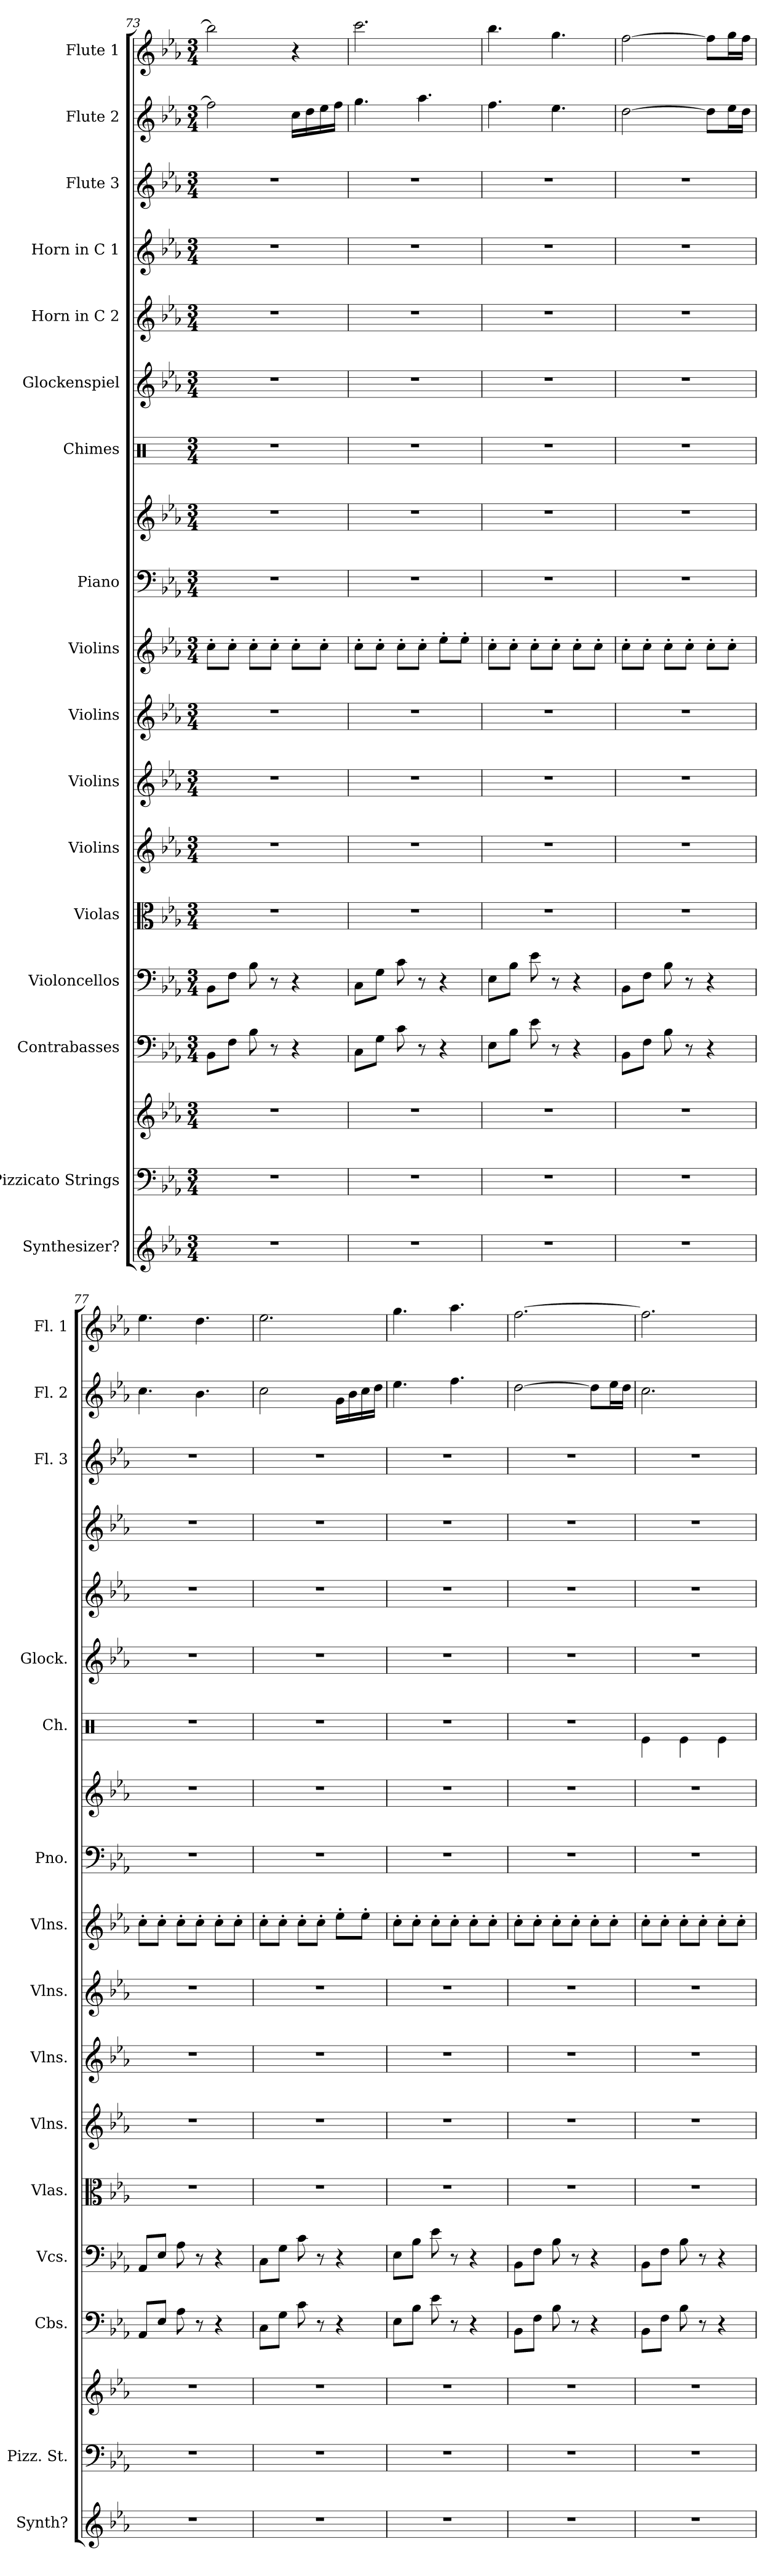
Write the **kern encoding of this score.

**kern	**kern	**kern	**kern	**kern	**kern	**kern	**kern	**kern	**kern	**kern	**kern	**kern	**kern	**kern	**kern	**kern	**kern	**kern
*part17	*part16	*part16	*part15	*part14	*part13	*part12	*part11	*part10	*part9	*part8	*part8	*part7	*part6	*part5	*part4	*part3	*part2	*part1
*staff19	*staff18	*staff17	*staff16	*staff15	*staff14	*staff13	*staff12	*staff11	*staff10	*staff9	*staff8	*staff7	*staff6	*staff5	*staff4	*staff3	*staff2	*staff1
*I"Synthesizer?	*I"Pizzicato Strings	*	*I"Contrabasses	*I"Violoncellos	*I"Violas	*I"Violins	*I"Violins	*I"Violins	*I"Violins	*I"Piano	*	*I"Chimes	*I"Glockenspiel	*I"Horn in C 2	*I"Horn in C 1	*I"Flute 3	*I"Flute 2	*I"Flute 1
*I'Synth?	*I'Pizz. St.	*	*I'Cbs.	*I'Vcs.	*I'Vlas.	*I'Vlns.	*I'Vlns.	*I'Vlns.	*I'Vlns.	*I'Pno.	*	*I'Ch.	*I'Glock.	*	*	*I'Fl. 3	*I'Fl. 2	*I'Fl. 1
*clefG2	*clefF4	*clefG2	*clefF4	*clefF4	*clefC3	*clefG2	*clefG2	*clefG2	*clefG2	*clefF4	*clefG2	*clefX	*clefG2	*clefG2	*clefG2	*clefG2	*clefG2	*clefG2
*	*	*	*ITrd7c12	*	*	*	*	*	*	*	*	*	*ITrd-14c-24	*ITrd7c12	*ITrd7c12	*	*	*
*k[b-e-a-]	*k[b-e-a-]	*k[b-e-a-]	*k[b-e-a-]	*k[b-e-a-]	*k[b-e-a-]	*k[b-e-a-]	*k[b-e-a-]	*k[b-e-a-]	*k[b-e-a-]	*k[b-e-a-]	*k[b-e-a-]	*k[]	*k[b-e-a-]	*k[b-e-a-]	*k[b-e-a-]	*k[b-e-a-]	*k[b-e-a-]	*k[b-e-a-]
*M3/4	*M3/4	*M3/4	*M3/4	*M3/4	*M3/4	*M3/4	*M3/4	*M3/4	*M3/4	*M3/4	*M3/4	*M3/4	*M3/4	*M3/4	*M3/4	*M3/4	*M3/4	*M3/4
=73	=73	=73	=73	=73	=73	=73	=73	=73	=73	=73	=73	=73	=73	=73	=73	=73	=73	=73
2.r	2.r	2.r	8BBB-\L	8BB-\L	2.r	2.r	2.r	2.r	8cc'\L	2.r	2.r	2.r	2.r	2.r	2.r	2.r	2ff\]	2bb-\]
.	.	.	8FF\J	8F\J	.	.	.	.	8cc'\J	.	.	.	.	.	.	.	.	.
.	.	.	8BB-\	8B-\	.	.	.	.	8cc'\L	.	.	.	.	.	.	.	.	.
.	.	.	8r	8r	.	.	.	.	8cc'\J	.	.	.	.	.	.	.	.	.
.	.	.	4r	4r	.	.	.	.	8cc'\L	.	.	.	.	.	.	.	16cc\LL	4r
.	.	.	.	.	.	.	.	.	.	.	.	.	.	.	.	.	16dd\	.
.	.	.	.	.	.	.	.	.	8cc'\J	.	.	.	.	.	.	.	16ee-\	.
.	.	.	.	.	.	.	.	.	.	.	.	.	.	.	.	.	16ff\JJ	.
!!LO:LB:g=z
=74	=74	=74	=74	=74	=74	=74	=74	=74	=74	=74	=74	=74	=74	=74	=74	=74	=74	=74
2.r	2.r	2.r	8CC\L	8C\L	2.r	2.r	2.r	2.r	8cc'\L	2.r	2.r	2.r	2.r	2.r	2.r	2.r	4.gg\	2.ccc\
.	.	.	8GG\J	8G\J	.	.	.	.	8cc'\J	.	.	.	.	.	.	.	.	.
.	.	.	8C\	8c\	.	.	.	.	8cc'\L	.	.	.	.	.	.	.	.	.
.	.	.	8r	8r	.	.	.	.	8cc'\J	.	.	.	.	.	.	.	4.aa-\	.
.	.	.	4r	4r	.	.	.	.	8ee-'\L	.	.	.	.	.	.	.	.	.
.	.	.	.	.	.	.	.	.	8ee-'\J	.	.	.	.	.	.	.	.	.
=75	=75	=75	=75	=75	=75	=75	=75	=75	=75	=75	=75	=75	=75	=75	=75	=75	=75	=75
2.r	2.r	2.r	8EE-\L	8E-\L	2.r	2.r	2.r	2.r	8cc'\L	2.r	2.r	2.r	2.r	2.r	2.r	2.r	4.ff\	4.bb-\
.	.	.	8BB-\J	8B-\J	.	.	.	.	8cc'\J	.	.	.	.	.	.	.	.	.
.	.	.	8E-\	8e-\	.	.	.	.	8cc'\L	.	.	.	.	.	.	.	.	.
.	.	.	8r	8r	.	.	.	.	8cc'\J	.	.	.	.	.	.	.	4.ee-\	4.gg\
.	.	.	4r	4r	.	.	.	.	8cc'\L	.	.	.	.	.	.	.	.	.
.	.	.	.	.	.	.	.	.	8cc'\J	.	.	.	.	.	.	.	.	.
=76	=76	=76	=76	=76	=76	=76	=76	=76	=76	=76	=76	=76	=76	=76	=76	=76	=76	=76
2.r	2.r	2.r	8BBB-\L	8BB-\L	2.r	2.r	2.r	2.r	8cc'\L	2.r	2.r	2.r	2.r	2.r	2.r	2.r	[2dd\	[2ff\
.	.	.	8FF\J	8F\J	.	.	.	.	8cc'\J	.	.	.	.	.	.	.	.	.
.	.	.	8BB-\	8B-\	.	.	.	.	8cc'\L	.	.	.	.	.	.	.	.	.
.	.	.	8r	8r	.	.	.	.	8cc'\J	.	.	.	.	.	.	.	.	.
.	.	.	4r	4r	.	.	.	.	8cc'\L	.	.	.	.	.	.	.	8dd\L]	8ff\L]
.	.	.	.	.	.	.	.	.	8cc'\J	.	.	.	.	.	.	.	16ee-\L	16gg\L
.	.	.	.	.	.	.	.	.	.	.	.	.	.	.	.	.	16dd\JJ	16ff\JJ
=77	=77	=77	=77	=77	=77	=77	=77	=77	=77	=77	=77	=77	=77	=77	=77	=77	=77	=77
2.r	2.r	2.r	8AAA-/L	8AA-/L	2.r	2.r	2.r	2.r	8cc'\L	2.r	2.r	2.r	2.r	2.r	2.r	2.r	4.cc\	4.ee-\
.	.	.	8EE-/J	8E-/J	.	.	.	.	8cc'\J	.	.	.	.	.	.	.	.	.
.	.	.	8AA-\	8A-\	.	.	.	.	8cc'\L	.	.	.	.	.	.	.	.	.
.	.	.	8r	8r	.	.	.	.	8cc'\J	.	.	.	.	.	.	.	4.b-\	4.dd\
.	.	.	4r	4r	.	.	.	.	8cc'\L	.	.	.	.	.	.	.	.	.
.	.	.	.	.	.	.	.	.	8cc'\J	.	.	.	.	.	.	.	.	.
!!LO:LB:g=z
=78	=78	=78	=78	=78	=78	=78	=78	=78	=78	=78	=78	=78	=78	=78	=78	=78	=78	=78
2.r	2.r	2.r	8CC\L	8C\L	2.r	2.r	2.r	2.r	8cc'\L	2.r	2.r	2.r	2.r	2.r	2.r	2.r	2cc\	2.ee-\
.	.	.	8GG\J	8G\J	.	.	.	.	8cc'\J	.	.	.	.	.	.	.	.	.
.	.	.	8C\	8c\	.	.	.	.	8cc'\L	.	.	.	.	.	.	.	.	.
.	.	.	8r	8r	.	.	.	.	8cc'\J	.	.	.	.	.	.	.	.	.
.	.	.	4r	4r	.	.	.	.	8ee-'\L	.	.	.	.	.	.	.	16g\LL	.
.	.	.	.	.	.	.	.	.	.	.	.	.	.	.	.	.	16b-\	.
.	.	.	.	.	.	.	.	.	8ee-'\J	.	.	.	.	.	.	.	16cc\	.
.	.	.	.	.	.	.	.	.	.	.	.	.	.	.	.	.	16dd\JJ	.
=79	=79	=79	=79	=79	=79	=79	=79	=79	=79	=79	=79	=79	=79	=79	=79	=79	=79	=79
2.r	2.r	2.r	8EE-\L	8E-\L	2.r	2.r	2.r	2.r	8cc'\L	2.r	2.r	2.r	2.r	2.r	2.r	2.r	4.ee-\	4.gg\
.	.	.	8BB-\J	8B-\J	.	.	.	.	8cc'\J	.	.	.	.	.	.	.	.	.
.	.	.	8E-\	8e-\	.	.	.	.	8cc'\L	.	.	.	.	.	.	.	.	.
.	.	.	8r	8r	.	.	.	.	8cc'\J	.	.	.	.	.	.	.	4.ff\	4.aa-\
.	.	.	4r	4r	.	.	.	.	8cc'\L	.	.	.	.	.	.	.	.	.
.	.	.	.	.	.	.	.	.	8cc'\J	.	.	.	.	.	.	.	.	.
=80	=80	=80	=80	=80	=80	=80	=80	=80	=80	=80	=80	=80	=80	=80	=80	=80	=80	=80
2.r	2.r	2.r	8BBB-\L	8BB-\L	2.r	2.r	2.r	2.r	8cc'\L	2.r	2.r	2.r	2.r	2.r	2.r	2.r	[2dd\	[2.ff\
.	.	.	8FF\J	8F\J	.	.	.	.	8cc'\J	.	.	.	.	.	.	.	.	.
.	.	.	8BB-\	8B-\	.	.	.	.	8cc'\L	.	.	.	.	.	.	.	.	.
.	.	.	8r	8r	.	.	.	.	8cc'\J	.	.	.	.	.	.	.	.	.
.	.	.	4r	4r	.	.	.	.	8cc'\L	.	.	.	.	.	.	.	8dd\L]	.
.	.	.	.	.	.	.	.	.	8cc'\J	.	.	.	.	.	.	.	16ee-\L	.
.	.	.	.	.	.	.	.	.	.	.	.	.	.	.	.	.	16dd\JJ	.
=81	=81	=81	=81	=81	=81	=81	=81	=81	=81	=81	=81	=81	=81	=81	=81	=81	=81	=81
2.r	2.r	2.r	8BBB-\L	8BB-\L	2.r	2.r	2.r	2.r	8cc'\L	2.r	2.r	4Re\	2.r	2.r	2.r	2.r	2.cc\	2.ff\]
.	.	.	8FF\J	8F\J	.	.	.	.	8cc'\J	.	.	.	.	.	.	.	.	.
.	.	.	8BB-\	8B-\	.	.	.	.	8cc'\L	.	.	4Re\	.	.	.	.	.	.
.	.	.	8r	8r	.	.	.	.	8cc'\J	.	.	.	.	.	.	.	.	.
.	.	.	4r	4r	.	.	.	.	8cc'\L	.	.	4Re\	.	.	.	.	.	.
.	.	.	.	.	.	.	.	.	8cc'\J	.	.	.	.	.	.	.	.	.
=	=	=	=	=	=	=	=	=	=	=	=	=	=	=	=	=	=	=
*-	*-	*-	*-	*-	*-	*-	*-	*-	*-	*-	*-	*-	*-	*-	*-	*-	*-	*-
